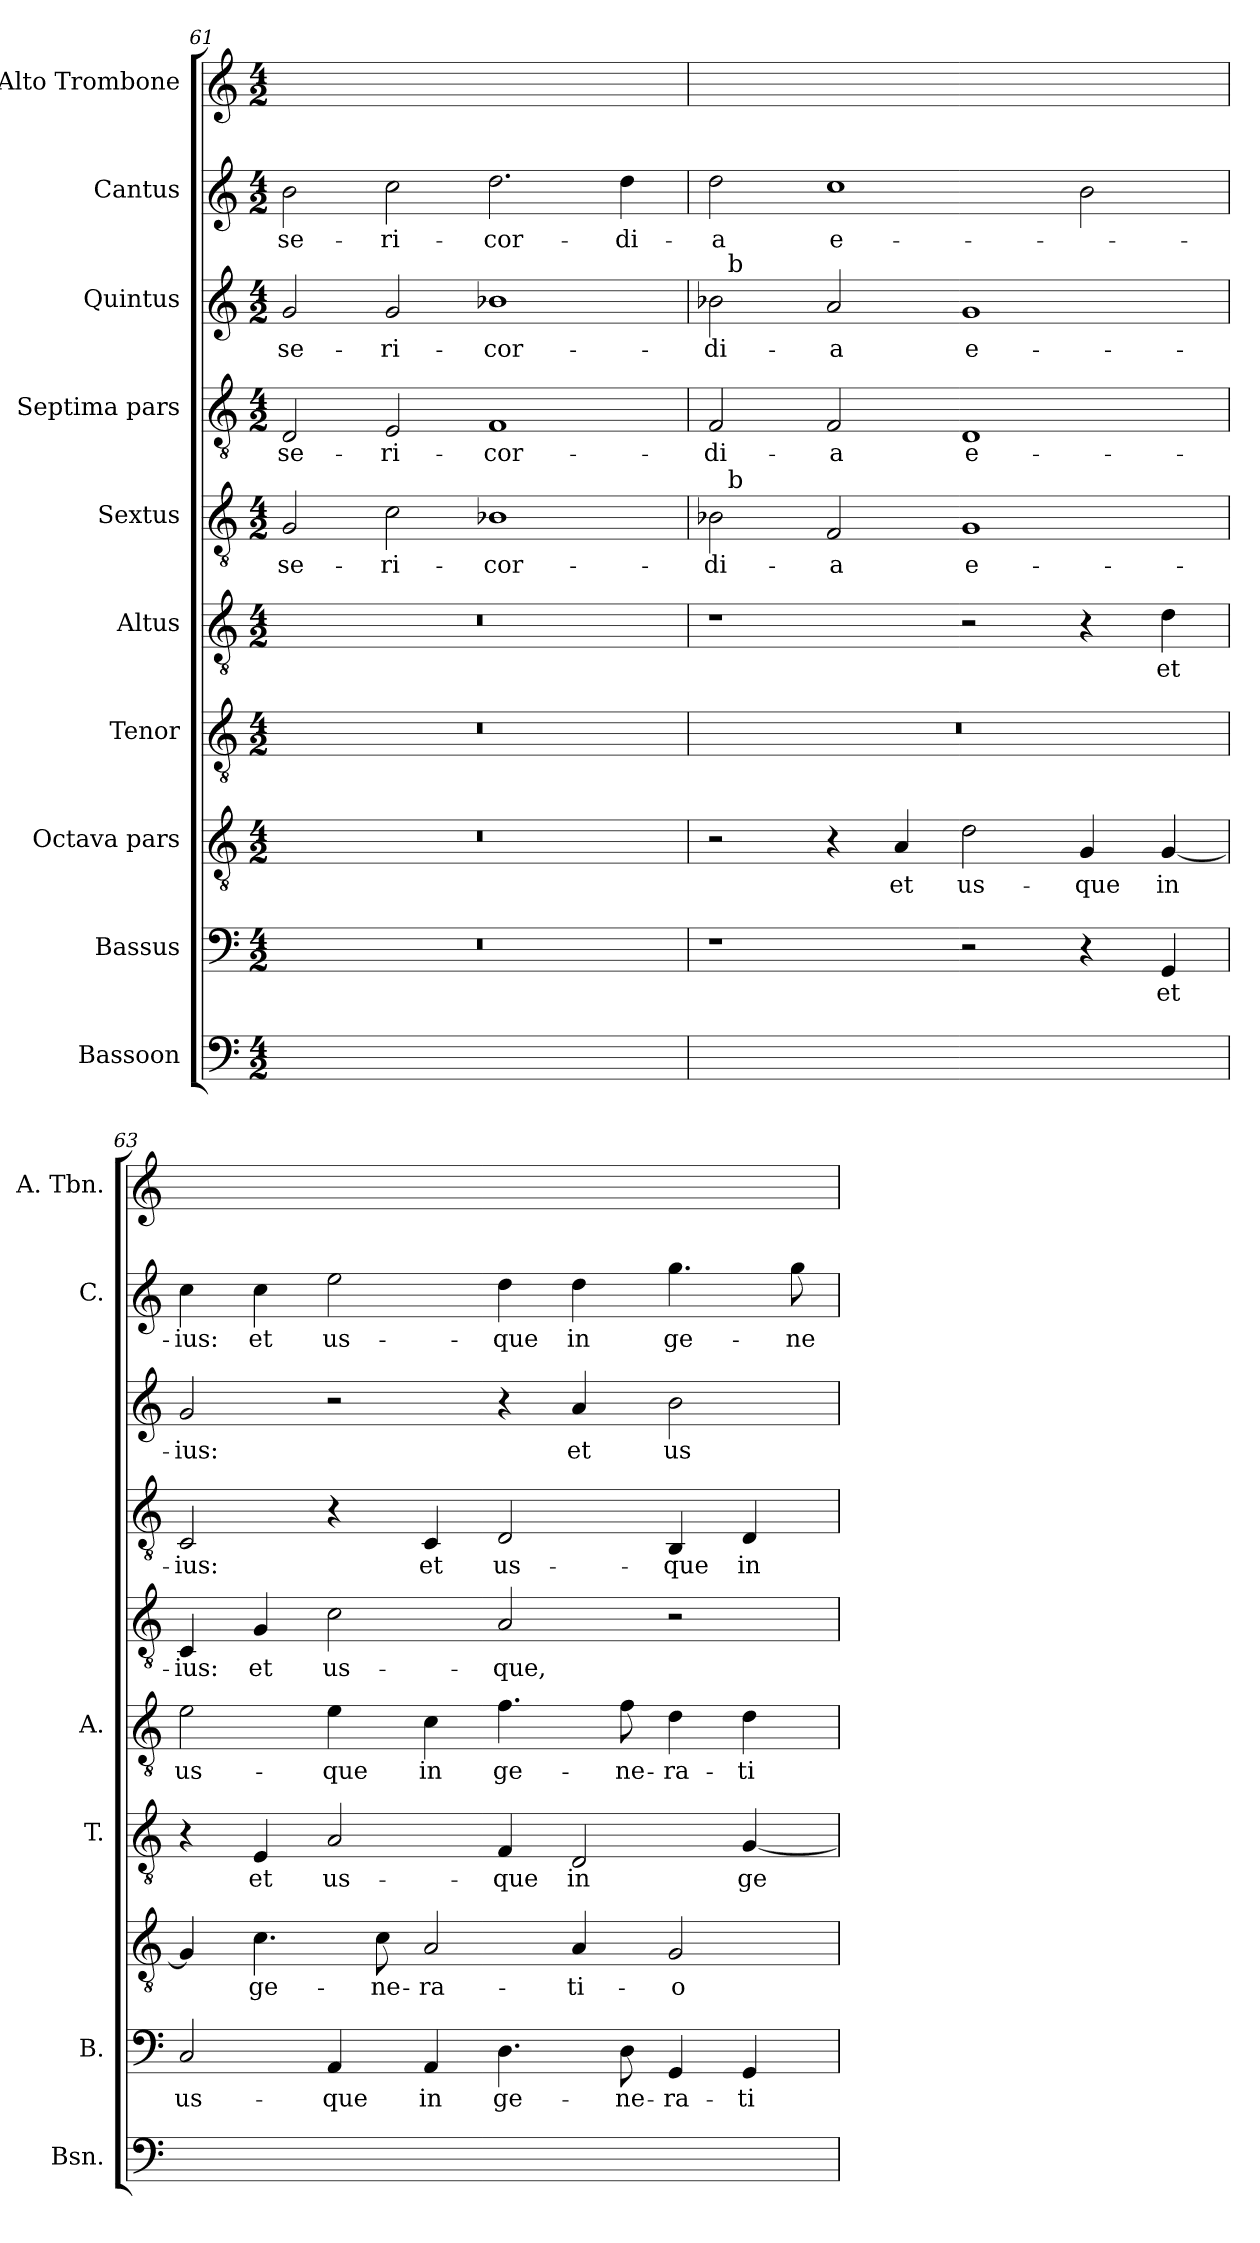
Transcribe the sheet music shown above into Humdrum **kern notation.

**kern	**text	**kern	**text	**kern	**text	**kern	**text	**kern	**text	**kern	**text	**kern	**text	**kern	**text	**kern	**text	**kern	**text
*part10	*part10	*part9	*part9	*part8	*part8	*part7	*part7	*part6	*part6	*part5	*part5	*part4	*part4	*part3	*part3	*part2	*part2	*part1	*part1
*staff10	*staff10	*staff9	*staff9	*staff8	*staff8	*staff7	*staff7	*staff6	*staff6	*staff5	*staff5	*staff4	*staff4	*staff3	*staff3	*staff2	*staff2	*staff1	*staff1
*I"Bassoon	*	*I"Bassus	*	*I"Octava pars	*	*I"Tenor	*	*I"Altus	*	*I"Sextus	*	*I"Septima pars	*	*I"Quintus	*	*I"Cantus	*	*I"Alto Trombone	*
*I'Bsn.	*	*I'B.	*	*	*	*I'T.	*	*I'A.	*	*	*	*	*	*	*	*I'C.	*	*I'A. Tbn.	*
*clefF4	*	*clefF4	*	*clefGv2	*	*clefGv2	*	*clefGv2	*	*clefGv2	*	*clefGv2	*	*clefG2	*	*clefG2	*	*clefG2	*
*	*	*	*	*ITrd7c12	*	*ITrd7c12	*	*ITrd7c12	*	*ITrd7c12	*	*	*	*	*	*	*	*	*
*k[]	*	*k[]	*	*k[]	*	*k[]	*	*k[]	*	*k[]	*	*k[]	*	*k[]	*	*k[]	*	*k[]	*
*C:	*	*C:	*	*C:	*	*C:	*	*C:	*	*C:	*	*C:	*	*C:	*	*C:	*	*C:	*
*M4/2	*	*M4/2	*	*M4/2	*	*M4/2	*	*M4/2	*	*M4/2	*	*M4/2	*	*M4/2	*	*M4/2	*	*M4/2	*
=61	=61	=61	=61	=61	=61	=61	=61	=61	=61	=61	=61	=61	=61	=61	=61	=61	=61	=61	=61
!	!	!LO:N:vis=1	!	!LO:N:vis=1	!	!LO:N:vis=1	!	!LO:N:vis=1	!	!	!LO:LY:b	!	!LO:LY:b	!	!LO:LY:b	!	!LO:LY:b	!	!
0ryy	.	0r	.	0r	.	0r	.	0r	.	2GG/	-se-	2D/	-se-	2g/	-se-	2b\	-se-	2b\yy	-se-
!	!	!	!	!	!	!	!	!	!	!	!LO:LY:b	!	!LO:LY:b	!	!LO:LY:b	!	!LO:LY:b	!	!
.	.	.	.	.	.	.	.	.	.	2C\	-ri-	2E/	-ri-	2g/	-ri-	2cc\	-ri-	2cc\yy	-ri-
!	!	!	!	!	!	!	!	!	!	!	!LO:LY:b	!	!LO:LY:b	!	!LO:LY:b	!	!LO:LY:b	!	!
.	.	.	.	.	.	.	.	.	.	1BB-X	-cor-	1F	-cor-	1b-X	-cor-	2.dd\	-cor-	2.dd\yy	-cor-
!	!	!	!	!	!	!	!	!	!	!	!	!	!	!	!	!	!LO:LY:b	!	!
.	.	.	.	.	.	.	.	.	.	.	.	.	.	.	.	4dd\	-di-	4dd\yy	-di-
=62	=62	=62	=62	=62	=62	=62	=62	=62	=62	=62	=62	=62	=62	=62	=62	=62	=62	=62	=62
!	!	!	!	!	!	!LO:N:vis=1	!	!	!	!	!LO:LY:b	!	!LO:LY:b	!	!LO:LY:b	!	!LO:LY:b	!	!
*	*	*	*	*	*	*	*	*	*	*^	*	*	*	*^	*	*	*	*	*
1ryy	.	1r	.	2r	.	0r	.	1r	.	2BB-\	32ryy	-di-	2F/	-di-	2b-\	32ryy	-di-	2dd\	-a	2dd\yy	-a
!	!	!	!	!	!	!	!	!	!	!	!	!	!	!	!	!LO:TX:a:t=b	!	!	!	!	!
!	!	!	!	!	!	!	!	!	!	!	!LO:TX:a:t=b	!	!	!	!	!	!	!	!	!	!
.	.	.	.	.	.	.	.	.	.	.	1ryy	.	.	.	.	1ryy	.	.	.	.	.
!	!	!	!	!	!	!	!	!	!	!	!	!LO:LY:b	!	!LO:LY:b	!	!	!LO:LY:b	!	!LO:LY:b	!	!
.	.	.	.	4r	.	.	.	.	.	2FF/	.	-a	2F/	-a	2a/	.	-a	1cc	e-	1ccyy	e-
!	!	!	!	!	!LO:LY:b	!	!	!	!	!	!	!	!	!	!	!	!	!	!	!	!
.	.	.	.	4AA/	et	.	.	.	.	.	.	.	.	.	.	.	.	.	.	.	.
!	!	!	!	!	!LO:LY:b	!	!	!	!	!	!	!LO:LY:b	!	!LO:LY:b	!	!	!LO:LY:b	!	!	!	!
2ryy	.	2r	.	2D\	us-	.	.	2r	.	1GG	.	e-	1D	e-	1g	.	e-	.	.	.	.
.	.	.	.	.	.	.	.	.	.	.	2ryy	.	.	.	.	2ryy	.	.	.	.	.
!	!	!	!	!	!LO:LY:b	!	!	!	!	!	!	!	!	!	!	!	!	!	!	!	!
4ryy	.	4r	.	4GG/	-que	.	.	4r	.	.	.	.	.	.	.	.	.	2b\	.	2b\yy	.
.	.	.	.	.	.	.	.	.	.	.	4...ryy	.	.	.	.	4...ryy	.	.	.	.	.
!	!	!	!LO:LY:b	!	!LO:LY:b	!	!	!	!LO:LY:b	!	!	!	!	!	!	!	!	!	!	!	!
4GG/yy	et	4GG/	et	[4GG/	in	.	.	4D\	et	.	.	.	.	.	.	.	.	.	.	.	.
=63	=63	=63	=63	=63	=63	=63	=63	=63	=63	=63	=63	=63	=63	=63	=63	=63	=63	=63	=63	=63	=63
!	!	!	!LO:LY:b	!	!	!	!	!	!LO:LY:b	!	!	!LO:LY:b	!	!LO:LY:b	!	!	!LO:LY:b	!	!LO:LY:b	!	!
*	*	*	*	*	*	*	*	*	*	*v	*v	*	*	*	*v	*v	*	*	*	*	*
2C/yy	us-	2C/	us-	4GG/]	.	4r	.	2E\	us-	4CC/	-ius:	2C/	-ius:	2g/	-ius:	4cc\	-ius:	4cc\yy	-ius:
!	!	!	!	!	!LO:LY:b	!	!LO:LY:b	!	!	!	!LO:LY:b	!	!	!	!	!	!LO:LY:b	!	!
.	.	.	.	4.C\	ge-	4EE/	et	.	.	4GG/	et	.	.	.	.	4cc\	et	4cc\yy	et
!	!	!	!LO:LY:b	!	!	!	!LO:LY:b	!	!LO:LY:b	!	!LO:LY:b	!	!	!	!	!	!LO:LY:b	!	!
4AA/yy	-que	4AA/	-que	.	.	2AA/	us-	4E\	-que	2C\	us-	4r	.	2r	.	2ee\	us-	2ee\yy	us-
!	!	!	!	!	!LO:LY:b	!	!	!	!	!	!	!	!	!	!	!	!	!	!
.	.	.	.	8C\	-ne-	.	.	.	.	.	.	.	.	.	.	.	.	.	.
!	!	!	!LO:LY:b	!	!LO:LY:b	!	!	!	!LO:LY:b	!	!	!	!LO:LY:b	!	!	!	!	!	!
4AA/yy	in	4AA/	in	2AA/	-ra-	.	.	4C\	in	.	.	4C/	et	.	.	.	.	.	.
!	!	!	!LO:LY:b	!	!	!	!LO:LY:b	!	!LO:LY:b	!	!LO:LY:b	!	!LO:LY:b	!	!	!	!LO:LY:b	!	!
4.D\yy	ge-	4.D\	ge-	.	.	4FF/	-que	4.F\	ge-	2AA/	-que,	2D/	us-	4r	.	4dd\	-que	4dd\yy	-que
!	!	!	!	!	!LO:LY:b	!	!LO:LY:b	!	!	!	!	!	!	!	!LO:LY:b	!	!LO:LY:b	!	!
.	.	.	.	4AA/	-ti-	2DD/	in	.	.	.	.	.	.	4a/	et	4dd\	in	4dd\yy	in
!	!	!	!LO:LY:b	!	!	!	!	!	!LO:LY:b	!	!	!	!	!	!	!	!	!	!
8D\yy	-ne-	8D\	-ne-	.	.	.	.	8F\	-ne-	.	.	.	.	.	.	.	.	.	.
!	!	!	!LO:LY:b	!	!LO:LY:b	!	!	!	!LO:LY:b	!	!	!	!LO:LY:b	!	!LO:LY:b	!	!LO:LY:b	!	!
4GG/yy	-ra-	4GG/	-ra-	2GG/	-o-	.	.	4D\	-ra-	2r	.	4BB/	-que	2b\	us-	4.gg\	ge-	4.gg\yy	ge-
!	!	!	!LO:LY:b	!	!	!	!LO:LY:b	!	!LO:LY:b	!	!	!	!LO:LY:b	!	!	!	!	!	!
4GG/yy	-ti-	4GG/	-ti-	.	.	[4GG/	ge-	4D\	-ti-	.	.	4D/	in	.	.	.	.	.	.
!	!	!	!	!	!	!	!	!	!	!	!	!	!	!	!	!	!LO:LY:b	!	!
.	.	.	.	.	.	.	.	.	.	.	.	.	.	.	.	8gg\	-ne-	8gg\yy	-ne-
=	=	=	=	=	=	=	=	=	=	=	=	=	=	=	=	=	=	=	=
*-	*-	*-	*-	*-	*-	*-	*-	*-	*-	*-	*-	*-	*-	*-	*-	*-	*-	*-	*-
